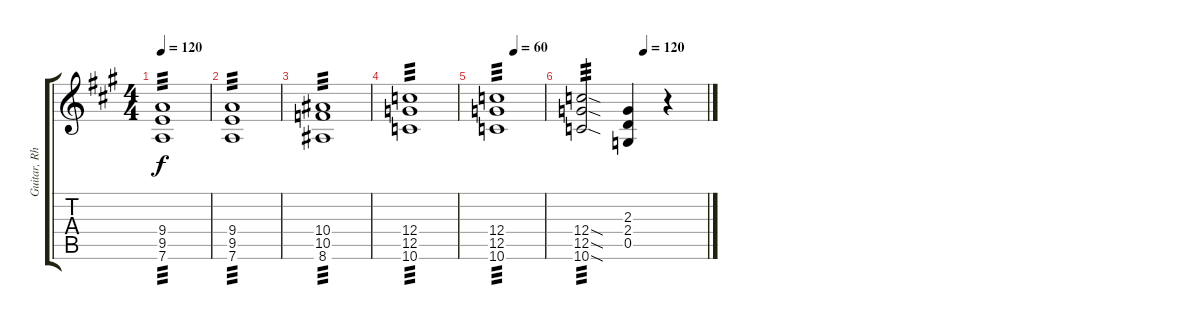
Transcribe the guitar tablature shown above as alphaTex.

\track ("Guitar, Rhythm 2" "Guitar, Rh") {instrument distortionguitar}
\staff {score tabs}
\tuning (D4 A3 F3 C3 G2 D2) {hide}
\ts (4 4)
\tempo 120
\clef g2
\ks a
(9.4 9.5 7.6).1{tp 3 dy f} |
(9.4 9.5 7.6).1{tp 3} |
(10.4 10.5 8.6).1{tp 3} |
(12.4 12.5 10.6).1{tp 3} |
\tempo (60 0.375)
(12.4 12.5 10.6).1{tp 3} |
\tempo (120 0.5)
(12.4{sod} 12.5{sod} 10.6{sod}).2{tp 3} (2.3 2.4 0.5).4 r.4
